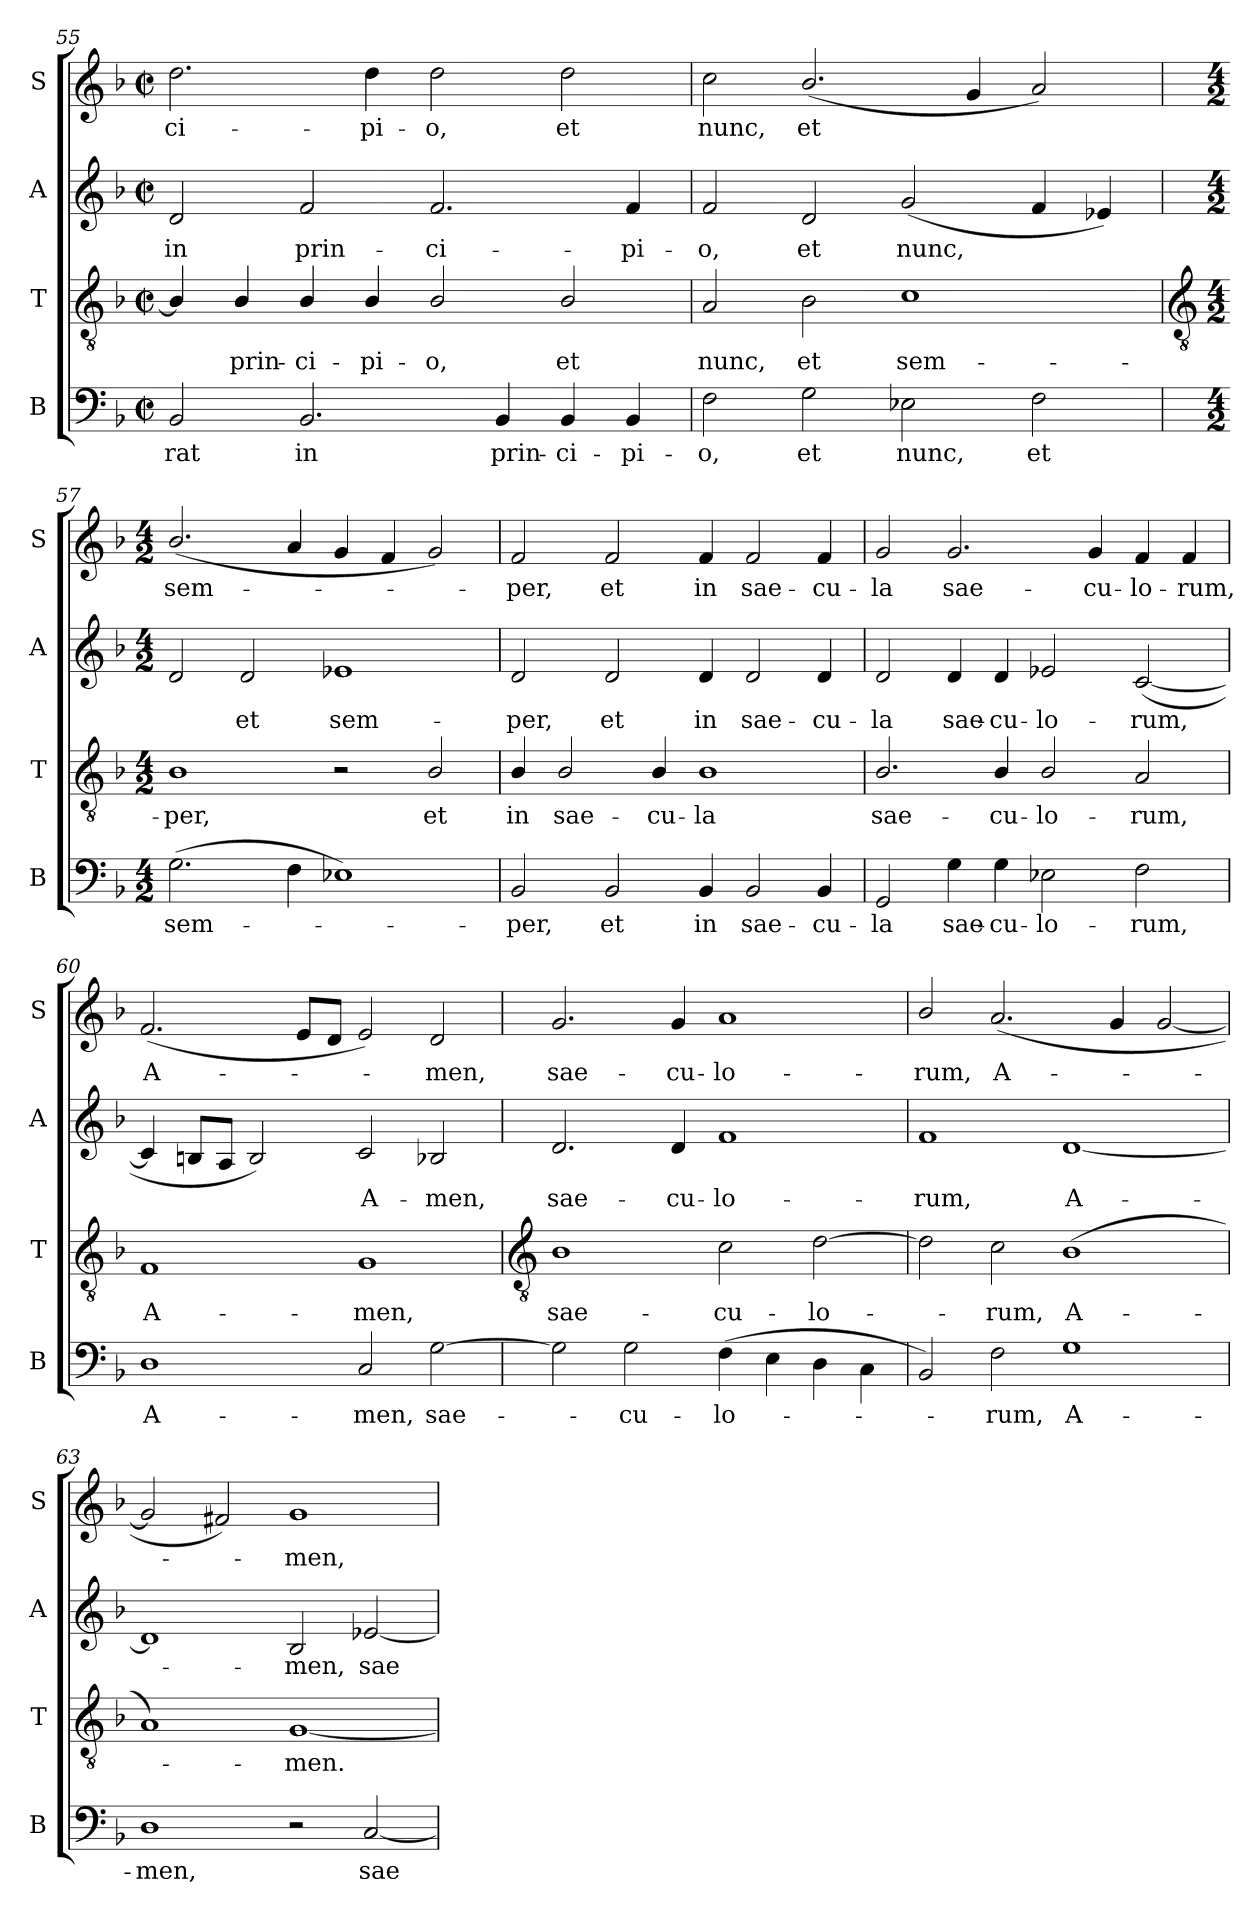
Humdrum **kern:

**kern	**text	**kern	**text	**kern	**text	**kern	**text
*part4	*part4	*part3	*part3	*part2	*part2	*part1	*part1
*staff4	*staff4	*staff3	*staff3	*staff2	*staff2	*staff1	*staff1
*I"B	*	*I"T	*	*I"A	*	*I"S	*
*I'B	*	*I'T	*	*I'A	*	*I'S	*
*clefF4	*	*clefGv2	*	*clefG2	*	*clefG2	*
*k[b-]	*	*k[b-]	*	*k[b-]	*	*k[b-]	*
*F:	*	*F:	*	*F:	*	*F:	*
*M4/2	*	*M4/2	*	*M4/2	*	*M4/2	*
*met(c|)	*	*met(c|)	*	*met(c|)	*	*met(c|)	*
=55	=55	=55	=55	=55	=55	=55	=55
!	!LO:LY:b	!	!	!	!LO:LY:b	!	!LO:LY:b
2BB-	-rat	4B-/]	.	2d	in	2.dd	-ci-
!	!	!	!LO:LY:b	!	!	!	!
.	.	4B-/	prin-	.	.	.	.
!	!LO:LY:b	!	!LO:LY:b	!	!LO:LY:b	!	!
2.BB-	in	4B-/	-ci-	2f	prin-	.	.
!	!	!	!LO:LY:b	!	!	!	!LO:LY:b
.	.	4B-/	-pi-	.	.	4dd	-pi-
!	!	!	!LO:LY:b	!	!LO:LY:b	!	!LO:LY:b
.	.	2B-/	-o,	2.f	-ci-	2dd	-o,
!	!LO:LY:b	!	!	!	!	!	!
4BB-	prin-	.	.	.	.	.	.
!	!LO:LY:b	!	!LO:LY:b	!	!	!	!LO:LY:b
4BB-	-ci-	2B-/	et	.	.	2dd	et
!	!LO:LY:b	!	!	!	!LO:LY:b	!	!
4BB-	-pi-	.	.	4f	-pi-	.	.
=56	=56	=56	=56	=56	=56	=56	=56
!	!LO:LY:b	!	!LO:LY:b	!	!LO:LY:b	!	!LO:LY:b
2F	-o,	2A	nunc,	2f	-o,	2cc	nunc,
!	!LO:LY:b	!	!LO:LY:b	!	!LO:LY:b	!	!LO:LY:b
2G	et	2B-	et	2d	et	(<2.b-/	et
!	!LO:LY:b	!	!LO:LY:b	!	!LO:LY:b	!	!
2E-X	nunc,	1c	sem-	(<2g	nunc,	.	.
.	.	.	.	.	.	4g	.
!	!LO:LY:b	!	!	!	!	!	!
2F	et	.	.	4f	.	2a)	.
.	.	.	.	4e-)	.	.	.
!!LO:LB:g=z
=57	=57	=57	=57	=57	=57	=57	=57
*	*	*clefGv2	*	*	*	*	*
*M4/2	*	*M4/2	*	*M4/2	*	*M4/2	*
!	!LO:LY:b	!	!LO:LY:b	!	!	!	!LO:LY:b
(>2.G	sem-	1B-	-per,	2d	.	(<2.b-/	sem-
!	!	!	!	!	!LO:LY:b	!	!
.	.	.	.	2d	et	.	.
4F	.	.	.	.	.	4a	.
!	!	!	!	!	!LO:LY:b	!	!
1E-X)	.	2r	.	1e-X	sem-	4g	.
.	.	.	.	.	.	4f	.
!	!	!	!LO:LY:b	!	!	!	!
.	.	2B-/	et	.	.	2g)	.
=58	=58	=58	=58	=58	=58	=58	=58
!	!LO:LY:b	!	!LO:LY:b	!	!LO:LY:b	!	!LO:LY:b
2BB-	per,	4B-/	in	2d	-per,	2f	per,
!	!	!	!LO:LY:b	!	!	!	!
.	.	2B-/	sae-	.	.	.	.
!	!LO:LY:b	!	!	!	!LO:LY:b	!	!LO:LY:b
2BB-	et	.	.	2d	et	2f	et
!	!	!	!LO:LY:b	!	!	!	!
.	.	4B-/	-cu-	.	.	.	.
!	!LO:LY:b	!	!LO:LY:b	!	!LO:LY:b	!	!LO:LY:b
4BB-	in	1B-	-la	4d	in	4f	in
!	!LO:LY:b	!	!	!	!LO:LY:b	!	!LO:LY:b
2BB-	sae-	.	.	2d	sae-	2f	sae-
!	!LO:LY:b	!	!	!	!LO:LY:b	!	!LO:LY:b
4BB-	-cu-	.	.	4d	-cu-	4f	-cu-
=59	=59	=59	=59	=59	=59	=59	=59
!	!LO:LY:b	!	!LO:LY:b	!	!LO:LY:b	!	!LO:LY:b
2GG	-la	2.B-/	sae-	2d	-la	2g	-la
!	!LO:LY:b	!	!	!	!LO:LY:b	!	!LO:LY:b
4G	sae-	.	.	4d	sae-	2.g	sae-
!	!LO:LY:b	!	!LO:LY:b	!	!LO:LY:b	!	!
4G	-cu-	4B-/	-cu-	4d	-cu-	.	.
!	!LO:LY:b	!	!LO:LY:b	!	!LO:LY:b	!	!
2E-X	-lo-	2B-/	-lo-	2e-	-lo-	.	.
!	!	!	!	!	!	!	!LO:LY:b
.	.	.	.	.	.	4g	-cu-
!	!LO:LY:b	!	!LO:LY:b	!	!LO:LY:b	!	!LO:LY:b
2F	-rum,	2A	-rum,	(<[2c	-rum,	4f	-lo-
!	!	!	!	!	!	!	!LO:LY:b
.	.	.	.	.	.	4f	-rum,
=60	=60	=60	=60	=60	=60	=60	=60
!	!LO:LY:b	!	!LO:LY:b	!	!	!	!LO:LY:b
1D	A-	1F	A-	4c]	.	(<2.f	A-
.	.	.	.	8BL	.	.	.
.	.	.	.	8AJ	.	.	.
.	.	.	.	2B)	.	.	.
.	.	.	.	.	.	8eL	.
.	.	.	.	.	.	8dJ	.
!	!LO:LY:b	!	!LO:LY:b	!	!LO:LY:b	!	!
2C	-men,	1G	-men,	2c	A-	2e)	.
!	!LO:LY:b	!	!	!	!LO:LY:b	!	!LO:LY:b
[2G	sae-	.	.	2B-	-men,	2d	men,
!!LO:LB:g=z
=61	=61	=61	=61	=61	=61	=61	=61
*	*	*clefGv2	*	*	*	*	*
!	!	!	!LO:LY:b	!	!LO:LY:b	!	!LO:LY:b
2G]	.	1B-	sae-	2.d	sae-	2.g	sae-
!	!LO:LY:b	!	!	!	!	!	!
2G	cu-	.	.	.	.	.	.
!	!	!	!	!	!LO:LY:b	!	!LO:LY:b
.	.	.	.	4d	-cu-	4g	-cu-
!	!LO:LY:b	!	!LO:LY:b	!	!LO:LY:b	!	!LO:LY:b
(>4F	-lo-	2c	-cu-	1f	-lo-	1a	-lo-
4E	.	.	.	.	.	.	.
!	!	!	!LO:LY:b	!	!	!	!
4D	.	[2d	-lo-	.	.	.	.
4C\	.	.	.	.	.	.	.
=62	=62	=62	=62	=62	=62	=62	=62
!	!	!	!	!	!LO:LY:b	!	!LO:LY:b
2BB-)	.	2d]	.	1f	-rum,	2b-/	-rum,
!	!LO:LY:b	!	!LO:LY:b	!	!	!	!LO:LY:b
2F	rum,	2c	rum,	.	.	(<2.a	A-
!	!LO:LY:b	!	!LO:LY:b	!	!LO:LY:b	!	!
1G	A-	(<1B-	A-	[1d	A-	.	.
.	.	.	.	.	.	4g	.
.	.	.	.	.	.	[2g	.
=63	=63	=63	=63	=63	=63	=63	=63
!	!LO:LY:b	!	!	!	!	!	!
1D	-men,	1A)	.	1d]	.	2g]	.
.	.	.	.	.	.	2f#)	.
!	!	!	!LO:LY:b	!	!LO:LY:b	!	!LO:LY:b
2r	.	[1G	men.	2B-	men,	1g	men,
!	!LO:LY:b	!	!	!	!LO:LY:b	!	!
[2C	sae-	.	.	[2e-X	sae-	.	.
=	=	=	=	=	=	=	=
*-	*-	*-	*-	*-	*-	*-	*-
